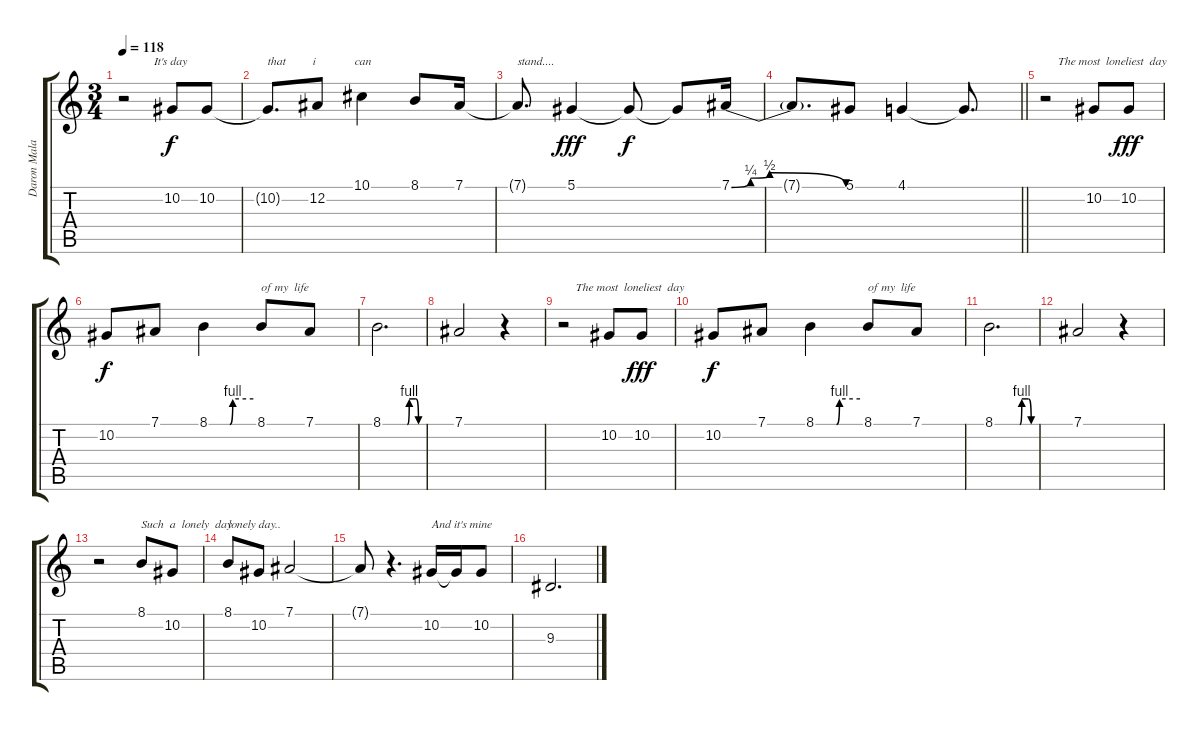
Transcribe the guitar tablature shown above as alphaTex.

\track ("Daron Malakian vocal" "Daron Mala") {instrument sopranosax}
\staff {score tabs}
\tuning (Eb4 Bb3 Gb3 Db3 Ab2 Db2) {hide}
\ts (3 4)
\tempo 118
\clef g2
\ks c
r.2{txt "          It's day " dy f} 10.2.8 10.2.8 |
10.2{t}.8{d txt "that         i             can "} 12.2.8 10.1.4 8.1.8 7.1.16 |
7.1{t}.8{d txt "stand...."} 5.1.4{dy fff} 5.1{t}.8{dy f volume 14} 5.1{t}.8{volume 12} 7.1{be (custom 0 0 10 1 20 2 60 0)}.16 |
\barLineRight lightlight
7.1{t}.8{d volume 16} 5.1.8 4.1.4 4.1{t}.8{d} |
r.2{txt "    The most  loneliest  day"} 10.2.8 10.2.8{dy fff} |
10.2.8{dy f} 7.1.8 8.1{be (custom 0 0 28 0 32 4 60 4)}.4 8.1.8{txt "of my  life"} 7.1.8 |
8.1{be (custom 0 0 15 0 37 0 40 4 50 4 54 0 60 0)}.2{d} |
7.1.2 r.4 |
r.2{txt "    The most  loneliest  day"} 10.2.8 10.2.8{dy fff} |
10.2.8{dy f} 7.1.8 8.1{be (custom 0 0 28 0 32 4 60 4)}.4 8.1.8{txt "of my  life"} 7.1.8 |
8.1{be (custom 0 0 15 0 37 0 40 4 50 4 54 0 60 0)}.2{d} |
7.1.2 r.4 |
r.2 8.1.8{txt "Such  a  lonely  day"} 10.2.8 |
8.1.8{txt "lonely day.."} 10.2.8 7.1.2 |
7.1{t}.8 r.4{d} 10.2.16{txt "And it's mine"} 10.2{t}.16 10.2.8 |
9.3.2{d}
